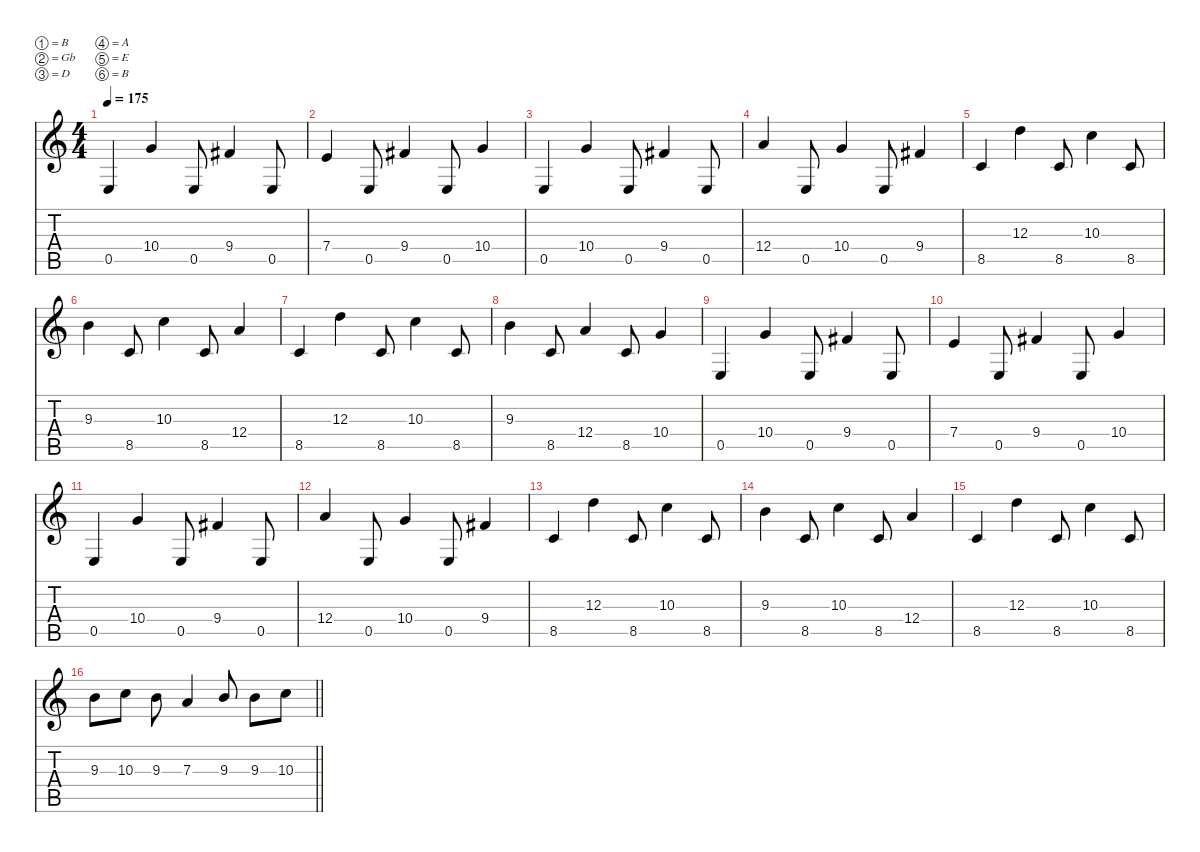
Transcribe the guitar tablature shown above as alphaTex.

\defaultSystemsLayout 4
\hideDynamics
\bracketExtendMode nobrackets
\singleTrackTrackNamePolicy hidden
\multiTrackTrackNamePolicy hidden
\firstSystemTrackNameMode fullname
\firstSystemTrackNameOrientation horizontal
\otherSystemsTrackNameOrientation horizontal
\track ("Johan Söderberg" "dist.guit.") {defaultSystemsLayout 8 mute instrument distortionguitar}
\staff {score tabs}
\tuning (B3 Gb3 D3 A2 E2 B1)
\ts (4 4)
\beaming (8 2 2 2 2)
\tempo 175
\clef g2
\ks c
0.5.4{dy mf instrument distortionguitar beam Up} 10.4.4{dy f beam Up} 0.5.8{beam Up} 9.4{acc #}.4{beam Up} 0.5.8{beam Up} |
7.4.4{beam Up} 0.5.8{beam Up} 9.4{acc #}.4{beam Up} 0.5.8{beam Up} 10.4.4{beam Up} |
0.5.4{beam Up} 10.4.4{beam Up} 0.5.8{beam Up} 9.4{acc #}.4{beam Up} 0.5.8{beam Up} |
12.4.4{beam Up} 0.5.8{beam Up} 10.4.4{beam Up} 0.5.8{beam Up} 9.4{acc #}.4{beam Up} |
8.5.4{beam Up} 12.3.4{beam Down} 8.5.8{beam Up} 10.3.4{beam Down} 8.5.8{beam Up} |
9.3.4{beam Down} 8.5.8{beam Up} 10.3.4{beam Down} 8.5.8{beam Up} 12.4.4{beam Up} |
8.5.4{beam Up} 12.3.4{beam Down} 8.5.8{beam Up} 10.3.4{beam Down} 8.5.8{beam Up} |
9.3.4{beam Down} 8.5.8{beam Up} 12.4.4{beam Up} 8.5.8{beam Up} 10.4.4{beam Up} |
0.5.4{beam Up} 10.4.4{beam Up} 0.5.8{beam Up} 9.4{acc #}.4{beam Up} 0.5.8{beam Up} |
7.4.4{beam Up} 0.5.8{beam Up} 9.4{acc #}.4{beam Up} 0.5.8{beam Up} 10.4.4{beam Up} |
0.5.4{beam Up} 10.4.4{beam Up} 0.5.8{beam Up} 9.4{acc #}.4{beam Up} 0.5.8{beam Up} |
12.4.4{beam Up} 0.5.8{beam Up} 10.4.4{beam Up} 0.5.8{beam Up} 9.4{acc #}.4{beam Up} |
8.5.4{beam Up} 12.3.4{beam Down} 8.5.8{beam Up} 10.3.4{beam Down} 8.5.8{beam Up} |
9.3.4{beam Down} 8.5.8{beam Up} 10.3.4{beam Down} 8.5.8{beam Up} 12.4.4{beam Up} |
8.5.4{beam Up} 12.3.4{beam Down} 8.5.8{beam Up} 10.3.4{beam Down} 8.5.8{beam Up} |
\barLineRight lightlight
9.3.8{beam Down} 10.3.8{beam Down} 9.3.8{beam Down} 7.3.4{beam Up} 9.3.8{beam Up} 9.3.8{beam Down} 10.3.8{beam Down}
